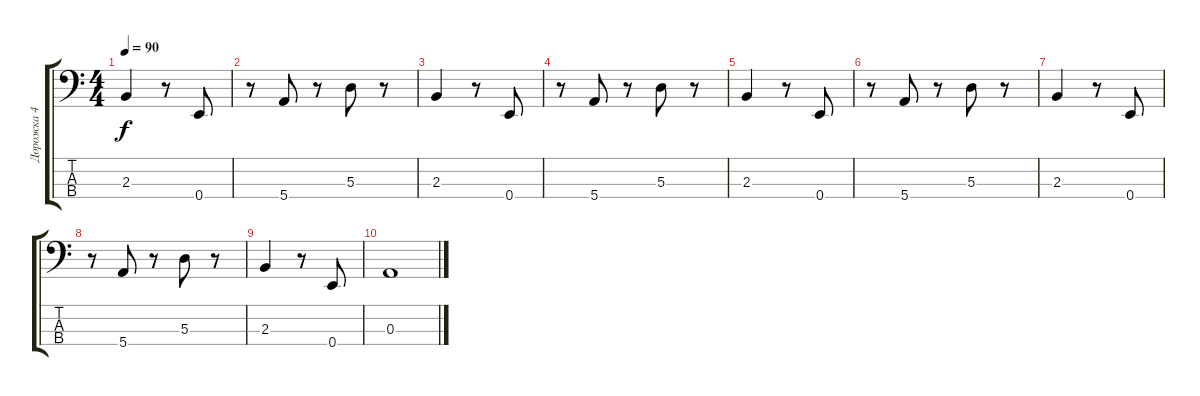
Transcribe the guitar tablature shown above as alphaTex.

\track ("Дорожка 4" "Дорожка 4") {instrument electricbassfinger}
\staff {score tabs}
\tuning (G2 D2 A1 E1) {hide}
\ts (4 4)
\tempo 90
\clef f4
\ks c
2.3.4{dy f} r.8 0.4.8 |
r.8 5.4.8 r.8 5.3.8 r.8 |
2.3.4 r.8 0.4.8 |
r.8 5.4.8 r.8 5.3.8 r.8 |
2.3.4 r.8 0.4.8 |
r.8 5.4.8 r.8 5.3.8 r.8 |
2.3.4 r.8 0.4.8 |
r.8 5.4.8 r.8 5.3.8 r.8 |
2.3.4 r.8 0.4.8 |
0.3.1
